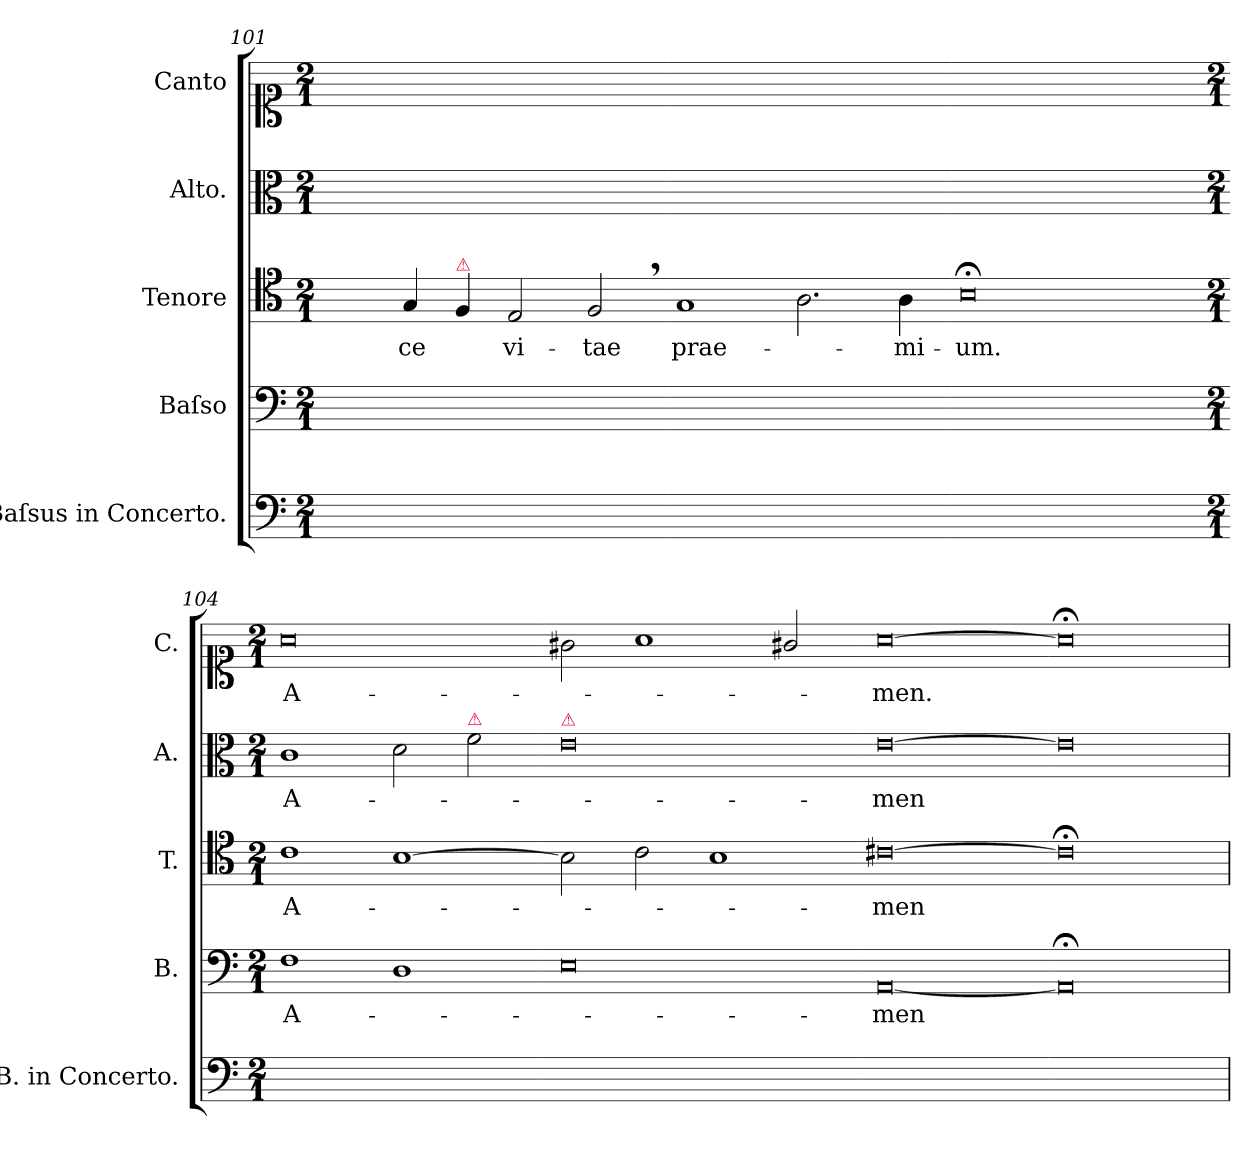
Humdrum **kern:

**kern	**kern	**text	**kern	**text	**kern	**text	**kern	**text
*part5	*part4	*part4	*part3	*part3	*part2	*part2	*part1	*part1
*staff5	*staff4	*staff4	*staff3	*staff3	*staff2	*staff2	*staff1	*staff1
*I"Baſsus in Concerto.	*I"Baſso	*	*I"Tenore	*	*I"Alto.	*	*I"Canto	*
*I'B. in Concerto.	*I'B.	*	*I'T.	*	*I'A.	*	*I'C.	*
*clefF4	*clefF4	*	*clefC4	*	*clefC3	*	*clefC1	*
*k[]	*k[]	*	*k[]	*	*k[]	*	*k[]	*
*M2/1	*M2/1	*	*M2/1	*	*M2/1	*	*M2/1	*
=101	=101	=101	=101	=101	=101	=101	=101	=101
1ryy	1ryy	.	2ryy	.	1ryy	.	1ryy	.
.	.	.	4G/	-ce	.	.	.	.
!	!	!	!LO:TX:a:color=crimson:t=⚠	!	!	!	!	!
.	.	.	4F/	.	.	.	.	.
1ryy	1ryy	.	2E/	vi-	1ryy	.	1ryy	.
.	.	.	2F,/	-tae	.	.	.	.
=102-	=102-	=102-	=102-	=102-	=102-	=102-	=102-	=102-
1ryy	1ryy	.	1G/	prae-	1ryy	.	1ryy	.
1ryy	1ryy	.	2.A\	.	1ryy	.	1ryy	.
.	.	.	4A\	-mi-	.	.	.	.
=103-	=103-	=103-	=103-	=103-	=103-	=103-	=103-	=103-
1ryy	1ryy	.	0B;<\	-um.	1ryy	.	1ryy	.
1ryy	1ryy	.	.	.	1ryy	.	1ryy	.
=104-	=104-	=104-	=104-	=104-	=104-	=104-	=104-	=104-
*M2/1	*M2/1	*	*M2/1	*	*M2/1	*	*M2/1	*
1ryy	1F\	A-	1c\	A-	1c\	A-	0a\	A-
1ryy	1D\	.	[1B\	.	2d\	.	.	.
!	!	!	!	!	!LO:TX:a:color=crimson:t=⚠	!	!	!
.	.	.	.	.	2f\	.	.	.
=105-	=105-	=105-	=105-	=105-	=105-	=105-	=105-	=105-
!	!	!	!	!	!LO:TX:a:color=crimson:t=⚠	!	!	!
1ryy	0E\	.	2B\]	.	0e\	.	2g#X\	.
.	.	.	2c\	.	.	.	1a\	.
1ryy	.	.	1B\	.	.	.	.	.
.	.	.	.	.	.	.	2g#X/	.
=106-	=106-	=106-	=106-	=106-	=106-	=106-	=106-	=106-
0ryy	[0AA/	-men	[0c#X\	-men	[0e\	-men	[0a\	-men.
=107-	=107-	=107-	=107-	=107-	=107-	=107-	=107-	=107-
0ryy	0AA;</]	.	0c#;<\]	.	0e\]	.	0a;<\]	.
=	=	=	=	=	=	=	=	=
*-	*-	*-	*-	*-	*-	*-	*-	*-
